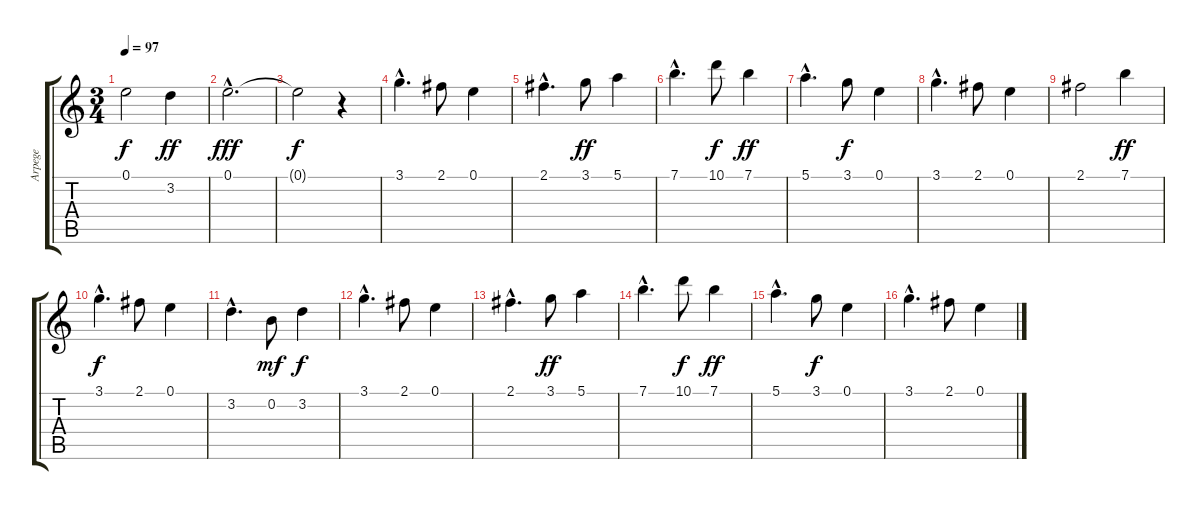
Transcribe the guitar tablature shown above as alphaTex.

\track ("Arpege" "Arpege") {instrument acousticguitarnylon}
\staff {score tabs}
\tuning (E4 B3 G3 D3 A2 E2) {hide}
\ts (3 4)
\tempo 97
\clef g2
\ks c
0.1{t}.2{dy f} 3.2.4{dy ff} |
0.1{hac}.2{d dy fff} |
0.1{t}.2{dy f} r.4 |
3.1{hac}.4{d} 2.1.8 0.1.4 |
2.1{hac}.4{d} 3.1.8{dy ff} 5.1.4 |
7.1{hac}.4{d} 10.1.8{dy f} 7.1.4{dy ff} |
5.1{hac}.4{d} 3.1.8{dy f} 0.1.4 |
3.1{hac}.4{d} 2.1.8 0.1.4 |
2.1.2 7.1.4{dy ff} |
3.1{hac}.4{d dy f} 2.1.8 0.1.4 |
3.2{hac}.4{d} 0.2.8{dy mf} 3.2.4{dy f} |
3.1{hac}.4{d} 2.1.8 0.1.4 |
2.1{hac}.4{d} 3.1.8{dy ff} 5.1.4 |
7.1{hac}.4{d} 10.1.8{dy f} 7.1.4{dy ff} |
5.1{hac}.4{d} 3.1.8{dy f} 0.1.4 |
3.1{hac}.4{d} 2.1.8 0.1.4
